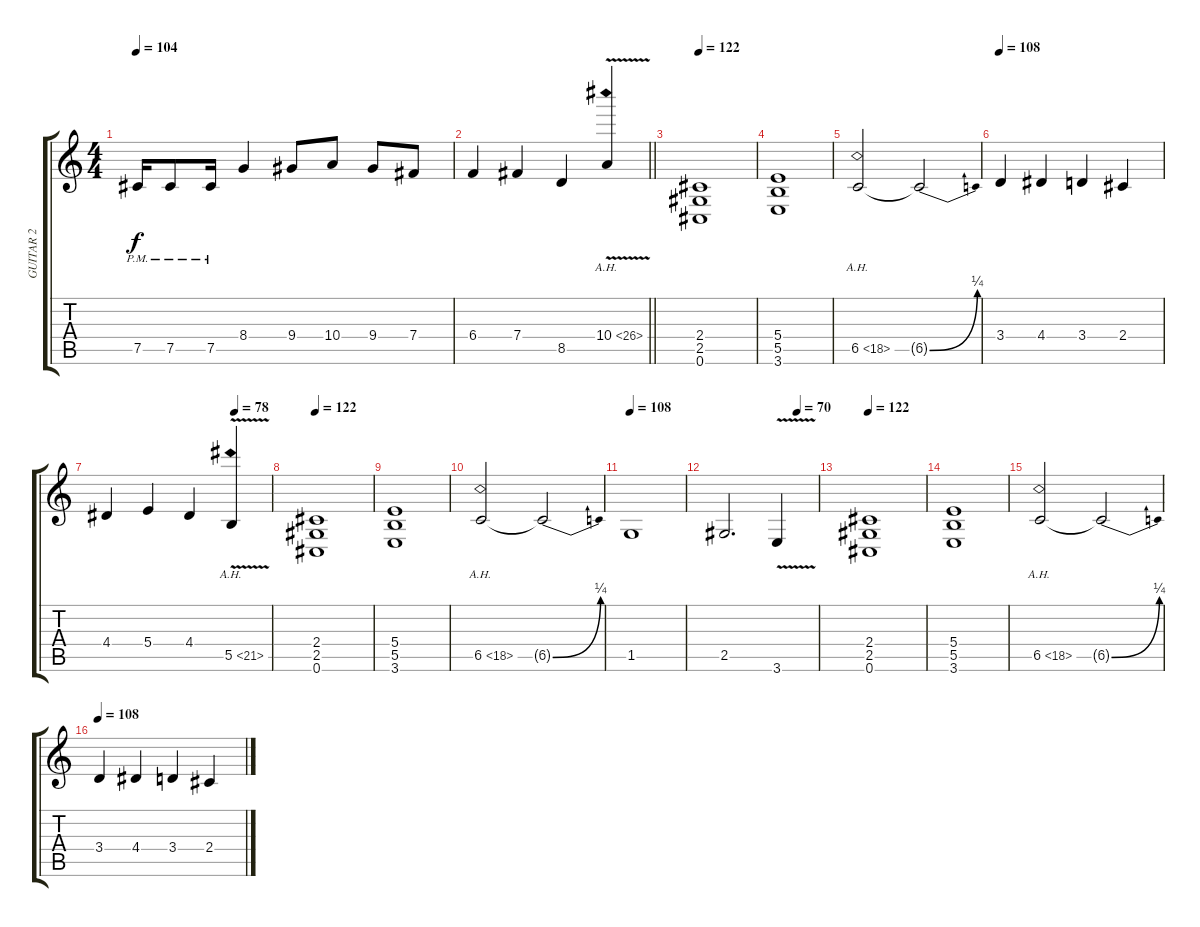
\track ("GUITAR 2" "GUITAR 2") {instrument overdrivenguitar}
\staff {score tabs}
\tuning (Db4 Ab3 E3 B2 Gb2 Db2) {hide}
\ts (4 4)
\tempo 104
\clef g2
\ks c
7.5{pm}.16{dy f} 7.5{pm}.8 7.5{pm}.16 8.4.4 9.4.8 10.4.8 9.4.8 7.4.8 |
\barLineRight lightlight
6.4.4 7.4.4 8.5.4 10.4{ah 16 v}.4 |
\tempo 122
(2.4 2.5 0.6).1 |
(5.4 5.5 3.6).1 |
6.5{ah 12}.2 6.5{be (bend 0 0 60 1) t}.2 |
\tempo 108
3.4.4 4.4.4 3.4.4 2.4.4 |
\tempo (78 0.78125)
4.4.4 5.4.4 4.4.4 5.5{ah 16 v}.4 |
\tempo 122
(2.4 2.5 0.6).1 |
(5.4 5.5 3.6).1 |
6.5{ah 12}.2 6.5{be (bend 0 0 60 1) t}.2 |
\tempo 108
1.5.1 |
\tempo (70 0.78125)
2.5.2{d} 3.6{v}.4 |
\tempo 122
(2.4 2.5 0.6).1 |
(5.4 5.5 3.6).1 |
6.5{ah 12}.2 6.5{be (bend 0 0 60 1) t}.2 |
\tempo 108
3.4.4 4.4.4 3.4.4 2.4.4
